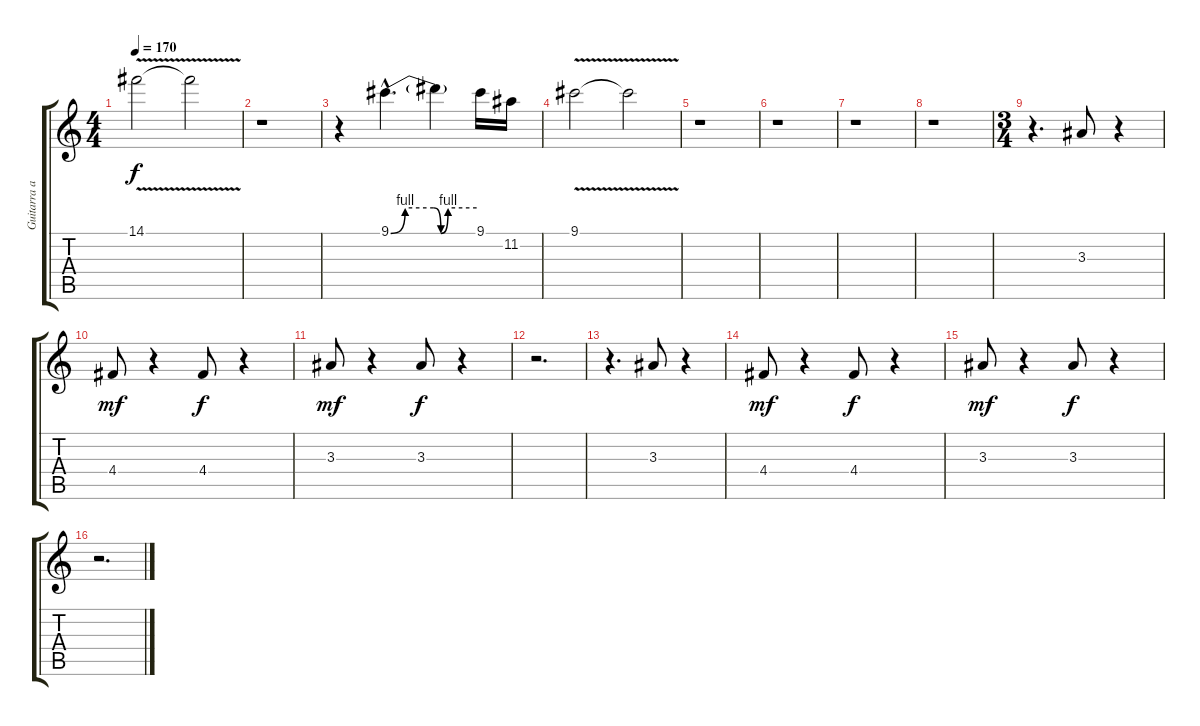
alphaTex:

\track ("Guitarra adicional" "Guitarra a") {instrument distortionguitar}
\staff {score tabs}
\tuning (E4 B3 G3 D3 A2 D2) {hide}
\ts (4 4)
\tempo 170
\clef g2
\ks c
14.1{v}.2{dy f} 14.1{t}.2 |
r.1 |
r.4 9.1{be (custom 0 0 10 4 20 4 30 4 35 0 40 4 50 4 60 4) hac}.4{d} 9.1{t}.4 9.1.16 11.2.16 |
9.1{v}.2 9.1{t}.2 |
r.1 |
r.1 |
r.1 |
r.1 |
\ts (3 4)
r.4{d} 3.3.8 r.4 |
4.4.8{dy mf} r.4 4.4.8{dy f} r.4 |
3.3.8{dy mf} r.4 3.3.8{dy f} r.4 |
r.2{d} |
r.4{d} 3.3.8 r.4 |
4.4.8{dy mf} r.4 4.4.8{dy f} r.4 |
3.3.8{dy mf} r.4 3.3.8{dy f} r.4 |
r.2{d}
